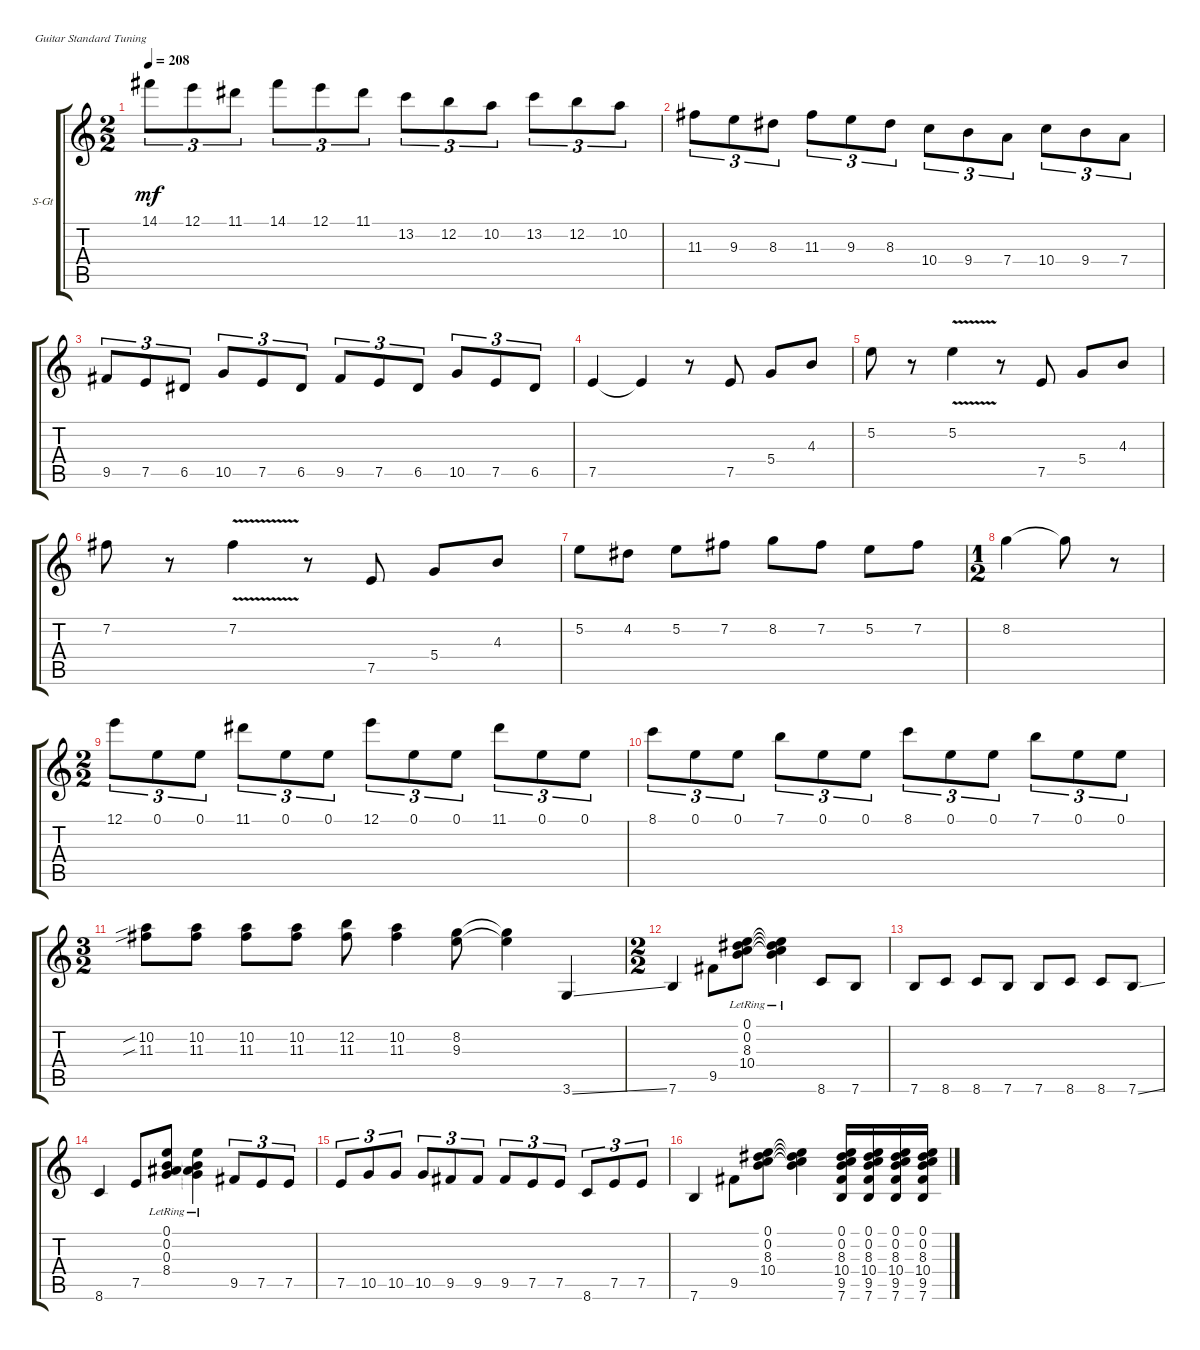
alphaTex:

\defaultSystemsLayout 4
\bracketExtendMode groupsimilarinstruments
\firstSystemTrackNameOrientation horizontal
\otherSystemsTrackNameOrientation horizontal
\track ("Steel Guitar" "S-Gt") {instrument acousticguitarsteel}
\staff {score tabs}
\tuning (E4 B3 G3 D3 A2 E2)
\ts (2 2)
\tempo 208
\clef g2
\ks c
14.1.8{tu (3 2) dy mf instrument acousticguitarsteel} 12.1.8{tu (3 2)} 11.1.8{tu (3 2)} 14.1.8{tu (3 2)} 12.1.8{tu (3 2)} 11.1.8{tu (3 2)} 13.2.8{tu (3 2)} 12.2.8{tu (3 2)} 10.2.8{tu (3 2)} 13.2.8{tu (3 2)} 12.2.8{tu (3 2)} 10.2.8{tu (3 2)} |
11.3.8{tu (3 2)} 9.3.8{tu (3 2)} 8.3.8{tu (3 2)} 11.3.8{tu (3 2)} 9.3.8{tu (3 2)} 8.3.8{tu (3 2)} 10.4.8{tu (3 2)} 9.4.8{tu (3 2)} 7.4.8{tu (3 2)} 10.4.8{tu (3 2)} 9.4.8{tu (3 2)} 7.4.8{tu (3 2)} |
9.5.8{tu (3 2)} 7.5.8{tu (3 2)} 6.5.8{tu (3 2)} 10.5.8{tu (3 2)} 7.5.8{tu (3 2)} 6.5.8{tu (3 2)} 9.5.8{tu (3 2)} 7.5.8{tu (3 2)} 6.5.8{tu (3 2)} 10.5.8{tu (3 2)} 7.5.8{tu (3 2)} 6.5.8{tu (3 2)} |
7.5.4 7.5{t}.4 r.8 7.5.8 5.4.8 4.3.8 |
5.2.8 r.8 5.2{v}.4 r.8 7.5.8 5.4.8 4.3.8 |
7.2.8 r.8 7.2{v}.4 r.8 7.5.8 5.4.8 4.3.8 |
5.2.8 4.2.8 5.2.8 7.2.8 8.2.8 7.2.8 5.2.8 7.2.8 |
\ts (1 2)
8.2.4 8.2{t}.8 r.8 |
\ts (2 2)
12.1.8{tu (3 2)} 0.1.8{tu (3 2)} 0.1.8{tu (3 2)} 11.1.8{tu (3 2)} 0.1.8{tu (3 2)} 0.1.8{tu (3 2)} 12.1.8{tu (3 2)} 0.1.8{tu (3 2)} 0.1.8{tu (3 2)} 11.1.8{tu (3 2)} 0.1.8{tu (3 2)} 0.1.8{tu (3 2)} |
8.1.8{tu (3 2)} 0.1.8{tu (3 2)} 0.1.8{tu (3 2)} 7.1.8{tu (3 2)} 0.1.8{tu (3 2)} 0.1.8{tu (3 2)} 8.1.8{tu (3 2)} 0.1.8{tu (3 2)} 0.1.8{tu (3 2)} 7.1.8{tu (3 2)} 0.1.8{tu (3 2)} 0.1.8{tu (3 2)} |
\ts (3 2)
(10.2{sib} 11.3{sib}).8 (10.2 11.3).8 (10.2 11.3).8 (11.3 10.2).8 (12.2 11.3).8 (11.3 10.2).4 (9.3 8.2).8 (9.3{t} 8.2{t}).4 3.6{ss}.4 |
\ts (2 2)
7.6.4 9.5.8 (10.4{lr} 8.3{lr} 0.2{lr} 0.1{lr}).8 (10.4{lr t} 8.3{lr t} 0.2{lr t} 0.1{lr t}).4 8.6.8 7.6.8 |
7.6.8 8.6.8 8.6.8 7.6.8 7.6.8 8.6.8 8.6.8 7.6{ss}.8 |
8.6.4 7.5.8 (8.4{lr} 0.3{lr} 0.2{lr} 0.1{lr}).8 (0.1{lr t} 0.2{lr t} 0.3{lr t} 8.4{lr t}).4 9.5.8{tu (3 2)} 7.5.8{tu (3 2)} 7.5.8{tu (3 2)} |
7.5.8{tu (3 2)} 10.5.8{tu (3 2)} 10.5.8{tu (3 2)} 10.5.8{tu (3 2)} 9.5.8{tu (3 2)} 9.5.8{tu (3 2)} 9.5.8{tu (3 2)} 7.5.8{tu (3 2)} 7.5.8{tu (3 2)} 8.6.8{tu (3 2)} 7.5.8{tu (3 2)} 7.5.8{tu (3 2)} |
7.6.4 9.5.8 (10.4 8.3 0.2 0.1).8 (0.1{t} 0.2{t} 8.3{t} 10.4{t}).4 (7.6 9.5 10.4 8.3 0.2 0.1).16 (7.6 9.5 10.4 8.3 0.2 0.1).16 (7.6 9.5 10.4 8.3 0.2 0.1).16 (7.6 9.5 10.4 8.3 0.2 0.1).16
